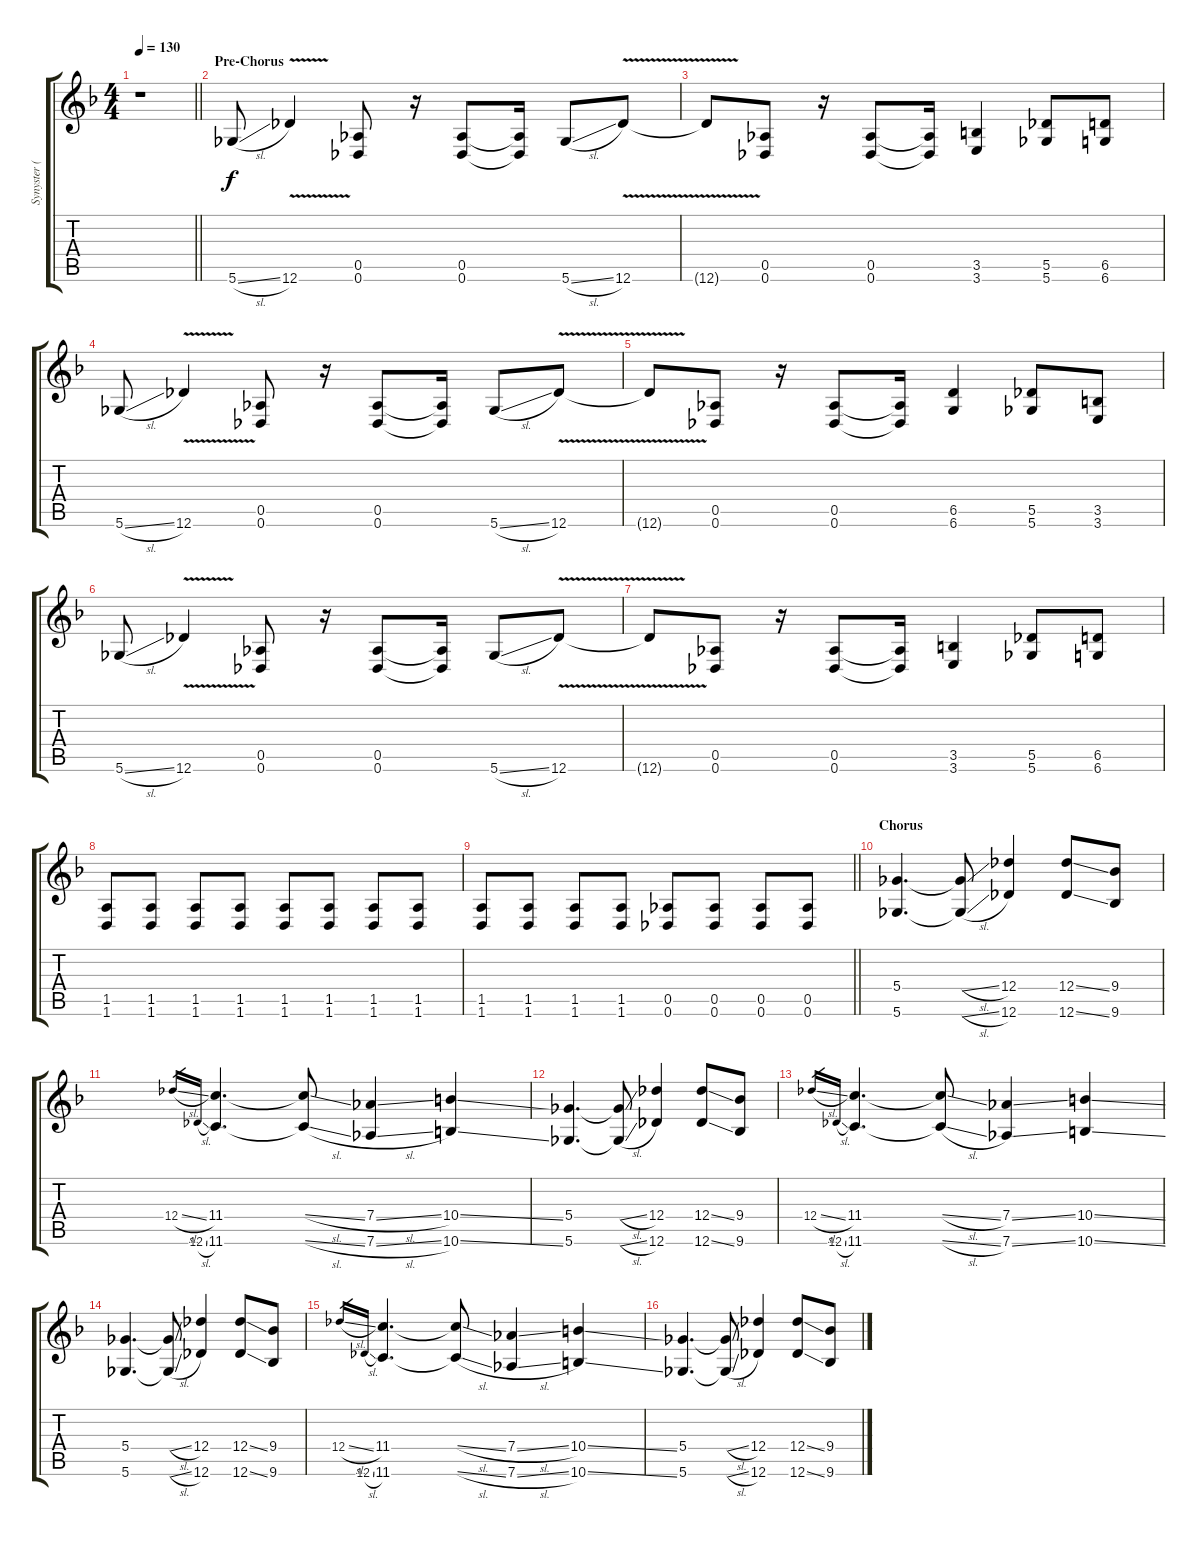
\track ("Synyster ( Lead Gtr )" "Synyster (") {instrument distortionguitar}
\staff {score tabs}
\tuning (Eb4 Bb3 Gb3 Db3 Ab2 Db2) {hide}
\ts (4 4)
\tempo 130
\clef g2
\barLineRight lightlight
\ks f
r.1{dy ff} |
\section ("" "Pre-Chorus")
5.6{sl}.8{dy f} 12.6{v}.4 (0.5 0.6).8 r.16 (0.5 0.6).8 (0.5{t} 0.6{t}).16 5.6{sl}.8 12.6{v}.8 |
12.6{t}.8 (0.5 0.6).8 r.16 (0.5 0.6).8 (0.5{t} 0.6{t}).16 (3.5 3.6).4 (5.5 5.6).8 (6.5 6.6).8 |
5.6{sl}.8 12.6{v}.4 (0.5 0.6).8 r.16 (0.5 0.6).8 (0.5{t} 0.6{t}).16 5.6{sl}.8 12.6{v}.8 |
12.6{t}.8 (0.5 0.6).8 r.16 (0.5 0.6).8 (0.5{t} 0.6{t}).16 (6.5 6.6).4 (5.5 5.6).8 (3.5 3.6).8 |
5.6{sl}.8 12.6{v}.4 (0.5 0.6).8 r.16 (0.5 0.6).8 (0.5{t} 0.6{t}).16 5.6{sl}.8 12.6{v}.8 |
12.6{t}.8 (0.5 0.6).8 r.16 (0.5 0.6).8 (0.5{t} 0.6{t}).16 (3.5 3.6).4 (5.5 5.6).8 (6.5 6.6).8 |
(1.5 1.6).8 (1.5 1.6).8 (1.5 1.6).8 (1.5 1.6).8 (1.5 1.6).8 (1.5 1.6).8 (1.5 1.6).8 (1.5 1.6).8 |
\barLineRight lightlight
(1.5 1.6).8 (1.5 1.6).8 (1.5 1.6).8 (1.5 1.6).8 (0.5 0.6).8 (0.5 0.6).8 (0.5 0.6).8 (0.5 0.6).8 |
\section ("" "Chorus")
(5.4 5.6).4{d} (5.4{sl t} 5.6{sl t}).8 (12.4 12.6).4 (12.4{ss} 12.6{ss}).8 (9.4 9.6).8 |
12.4{sl}.16{gr} 12.6{sl}.16{gr} (11.4 11.6).4{d} (11.4{sl t} 11.6{sl t}).8 (7.4{sl} 7.6{sl}).4 (10.4{ss} 10.6{ss}).4 |
(5.4 5.6).4{d} (5.4{sl t} 5.6{sl t}).8 (12.4 12.6).4 (12.4{ss} 12.6{ss}).8 (9.4 9.6).8 |
12.4{sl}.16{gr} 12.6{sl}.16{gr} (11.4 11.6).4{d} (11.4{sl t} 11.6{sl t}).8 (7.4{ss} 7.6{ss}).4 (10.4{ss} 10.6{ss}).4 |
(5.4 5.6).4{d} (5.4{sl t} 5.6{sl t}).8 (12.4 12.6).4 (12.4{ss} 12.6{ss}).8 (9.4 9.6).8 |
12.4{sl}.16{gr} 12.6{sl}.16{gr} (11.4 11.6).4{d} (11.4{sl t} 11.6{sl t}).8 (7.4{sl} 7.6{sl}).4 (10.4{ss} 10.6{ss}).4 |
(5.4 5.6).4{d} (5.4{sl t} 5.6{sl t}).8 (12.4 12.6).4 (12.4{ss} 12.6{ss}).8 (9.4 9.6).8
